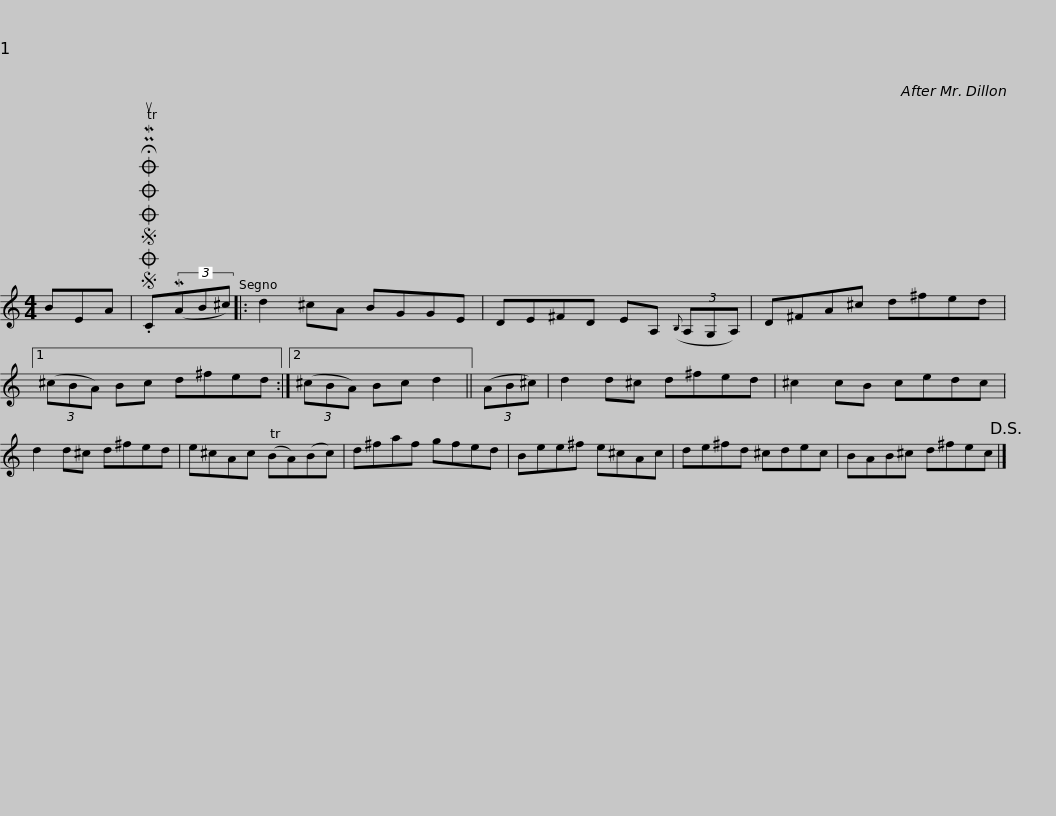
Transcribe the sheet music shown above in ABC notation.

X:1
L:1/8
M:4/4
I:linebreak $
K:C
V:1 treble
V:1
 BEA |SOSOOO .!fermata!PMTuC(3(MAB^c) |: d2 ^cA BGGE | DE^FD EA,({B,} (3A,G,A,) | D^FA^c d^fed |1 %5
 (3(^cBA) Bc d^fed :|2$ (3(^cBA) Bc d2 || (3(AB^c) | d2 d^c d^fed | ^c2 cB cedc | %10
 d2 d^c d^fed | e^cAc (TBA)(Bc) |$ d^faf gfed | Bee^f e^cAc | de^fd ^cdec | %15
 BAB^c d^fec!D.S.! |] %16
